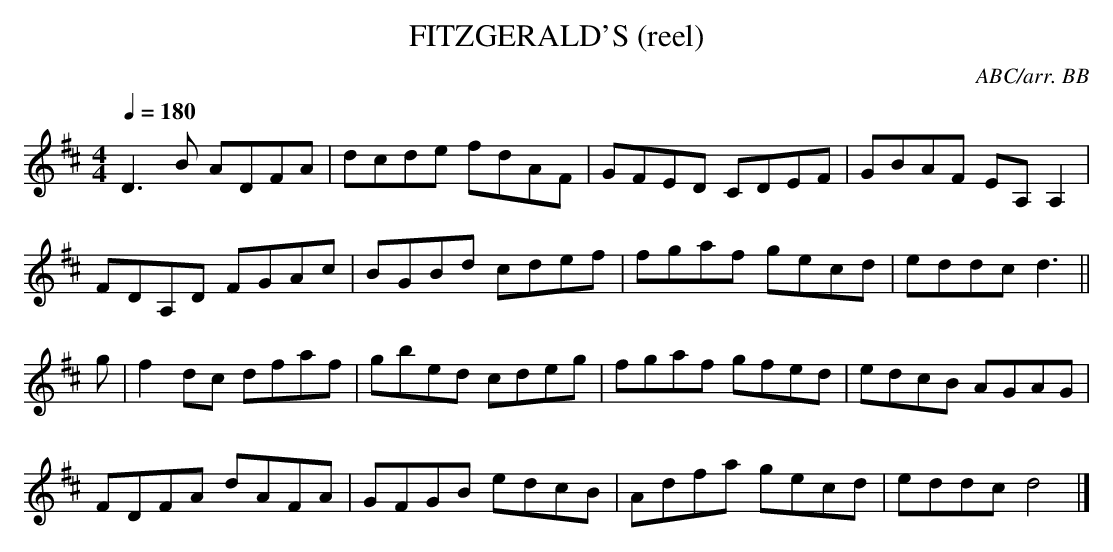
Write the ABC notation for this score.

X:1
T:FITZGERALD'S (reel)
C:ABC/arr. BB
Q:1/4=180
L:1/8
M:4/4
K:D
D3B ADFA|dcde fdAF|GFED CDEF|GBAF EA,A,2|
FDA,D FGAc|BGBd cdef|fgaf gecd|eddc d3||
g|f2 dc dfaf|gbed cdeg|fgaf gfed|edcB AGAG|
FDFA dAFA|GFGB edcB|Adfa gecd|eddc d4 |]
